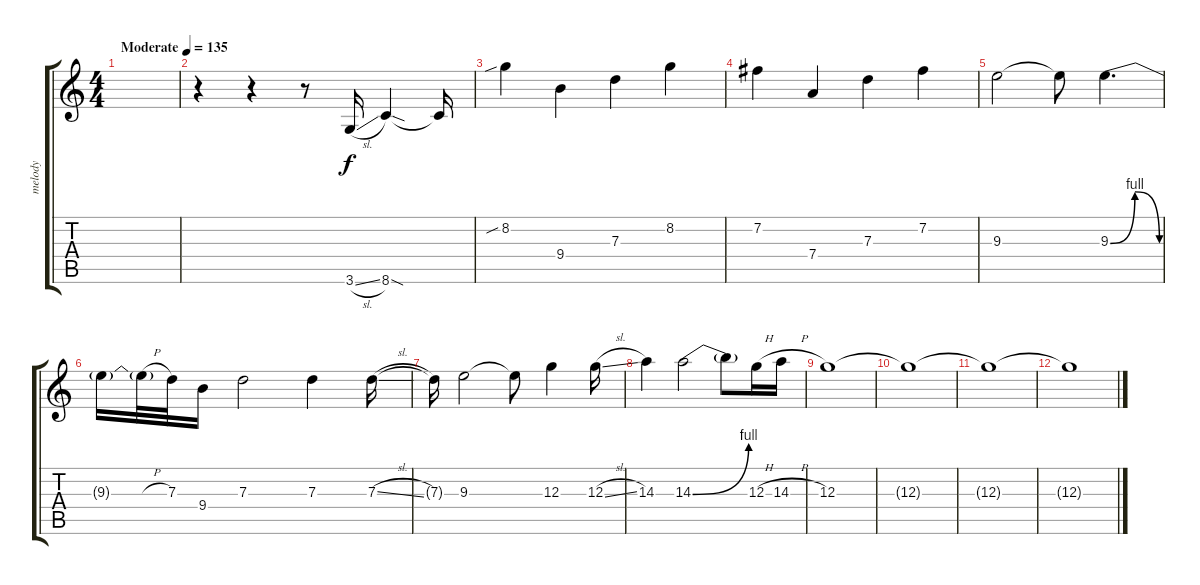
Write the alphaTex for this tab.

\track ("melody" "melody") {instrument distortionguitar}
\staff {score tabs}
\tuning (E4 B3 G3 D3 A2 E2) {hide}
\ts (4 4)
\tempo (135 "Moderate")
\clef g2
\ks c
|
r.4 r.4 r.8 3.6{sl}.16 8.6{sod}.4 8.6{t}.16 |
8.2{sib}.4 9.4.4 7.3.4 8.2.4 |
7.2.4 7.4.4 7.3.4 7.2.4 |
9.3.2 9.3{t}.8 9.3{be (bendrelease 0 0 29 4 45 4 60 0)}.4{d} |
9.3{t}.16 9.3{h t}.32 7.3.32 9.4.16 7.3.2 7.3.4 7.3{sl}.16 |
7.3{t}.16 9.3.2 9.3{t}.8 12.3.4 12.3{sl}.16 |
14.3.4 14.3{be (bend 0 0 60 4)}.2 14.3{t}.8 12.3{h}.16 14.3{h}.16 |
12.3.1 |
12.3{t}.1 |
12.3{t}.1 |
12.3{t}.1
